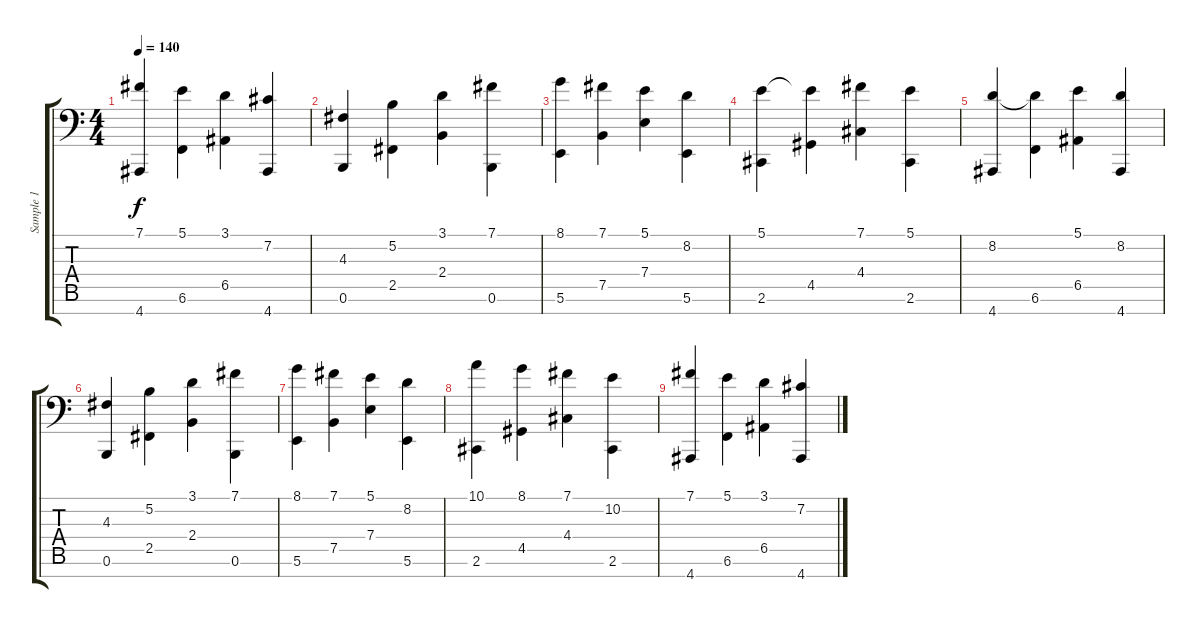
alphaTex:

\track ("Sample 1" "Sample 1") {instrument stringensemble2}
\staff {score tabs}
\tuning (B3 Gb3 D3 A2 E2 B1 Gb1) {hide}
\ts (4 4)
\tempo 140
\clef f4
\ks c
(7.1 4.7).4{dy f} (5.1 6.6).4 (3.1 6.5).4 (7.2 4.7).4 |
(4.3 0.6).4 (5.2 2.5).4 (3.1 2.4).4 (7.1 0.6).4 |
(8.1 5.6).4 (7.1 7.5).4 (5.1 7.4).4 (8.2 5.6).4 |
(5.1 2.6).4 (5.1{t} 4.5).4 (7.1 4.4).4 (5.1 2.6).4 |
(8.2 4.7).4 (8.2{t} 6.6).4 (5.1 6.5).4 (8.2 4.7).4 |
(4.3 0.6).4 (5.2 2.5).4 (3.1 2.4).4 (7.1 0.6).4 |
(8.1 5.6).4 (7.1 7.5).4 (5.1 7.4).4 (8.2 5.6).4 |
(10.1 2.6).4 (8.1 4.5).4 (7.1 4.4).4 (10.2 2.6).4 |
(7.1 4.7).4 (5.1 6.6).4 (3.1 6.5).4 (7.2 4.7).4
